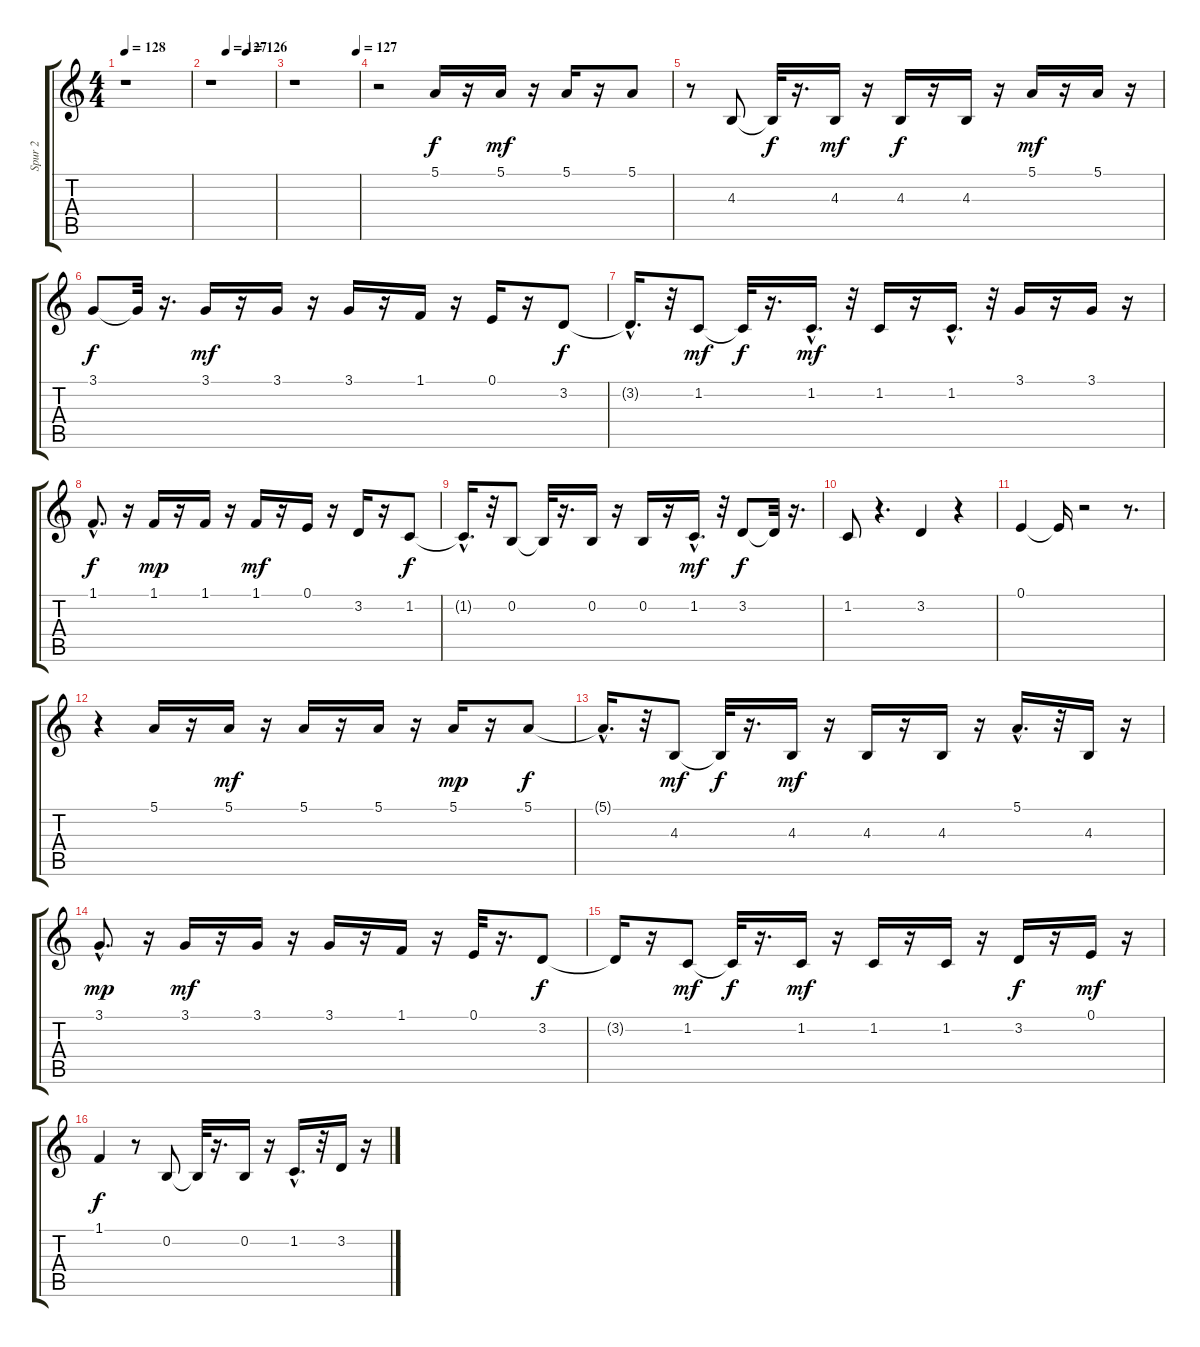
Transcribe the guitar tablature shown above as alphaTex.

\track ("Spur 2" "Spur 2") {instrument brightacousticpiano}
\staff {score tabs}
\tuning (E4 B3 G3 D3 A2 E2) {hide}
\ts (4 4)
\tempo 128
\clef g2
\ks c
r.1{dy f} |
\tempo (127 0.25)
\tempo (126 0.5625)
r.1 |
\tempo (127 0.96875)
r.1 |
r.2 5.1.16{balance 8 instrument fx7echoes} r.16 5.1.16{dy mf} r.16 5.1.16 r.16 5.1.8 |
r.8 4.3.8 4.3{t}.32{dy f} r.16{d} 4.3.16{dy mf} r.16 4.3.16{dy f} r.16 4.3.16 r.16 5.1.16{dy mf} r.16 5.1.16 r.16 |
3.1.8{dy f} 3.1{t}.32 r.16{d} 3.1.16{dy mf} r.16 3.1.16 r.16 3.1.16 r.16 1.1.16 r.16 0.1.16 r.16 3.2.8{dy f} |
3.2{hac t}.16{d} r.32 1.2.8{dy mf} 1.2{t}.32{dy f} r.16{d} 1.2{hac}.16{d dy mf} r.32 1.2.16 r.16 1.2{hac}.16{d} r.32 3.1.16 r.16 3.1.16 r.16 |
1.1{hac}.8{d dy f} r.16 1.1.16{dy mp} r.16 1.1.16 r.16 1.1.16{dy mf} r.16 0.1.16 r.16 3.2.16 r.16 1.2.8{dy f} |
1.2{hac t}.16{d} r.32 0.2.8 0.2{t}.32 r.16{d} 0.2.16 r.16 0.2.16 r.16 1.2{hac}.16{d dy mf} r.32 3.2.8{dy f} 3.2{t}.32 r.16{d} |
1.2.8 r.4{d} 3.2.4 r.4 |
0.1.4 0.1{t}.16 r.2 r.8{d} |
r.4 5.1.16 r.16 5.1.16{dy mf} r.16 5.1.16 r.16 5.1.16 r.16 5.1.16{dy mp} r.16 5.1.8{dy f} |
5.1{hac t}.16{d} r.32 4.3.8{dy mf} 4.3{t}.32{dy f} r.16{d} 4.3.16{dy mf} r.16 4.3.16 r.16 4.3.16 r.16 5.1{hac}.16{d} r.32 4.3.16 r.16 |
3.1{hac}.8{d dy mp} r.16 3.1.16{dy mf} r.16 3.1.16 r.16 3.1.16 r.16 1.1.16 r.16 0.1.32 r.16{d} 3.2.8{dy f} |
3.2{t}.16 r.16 1.2.8{dy mf} 1.2{t}.32{dy f} r.16{d} 1.2.16{dy mf} r.16 1.2.16 r.16 1.2.16 r.16 3.2.16{dy f} r.16 0.1.16{dy mf} r.16 |
1.1.4{dy f} r.8 0.2.8 0.2{t}.32 r.16{d} 0.2.16 r.16 1.2{hac}.16{d} r.32 3.2.16 r.16
